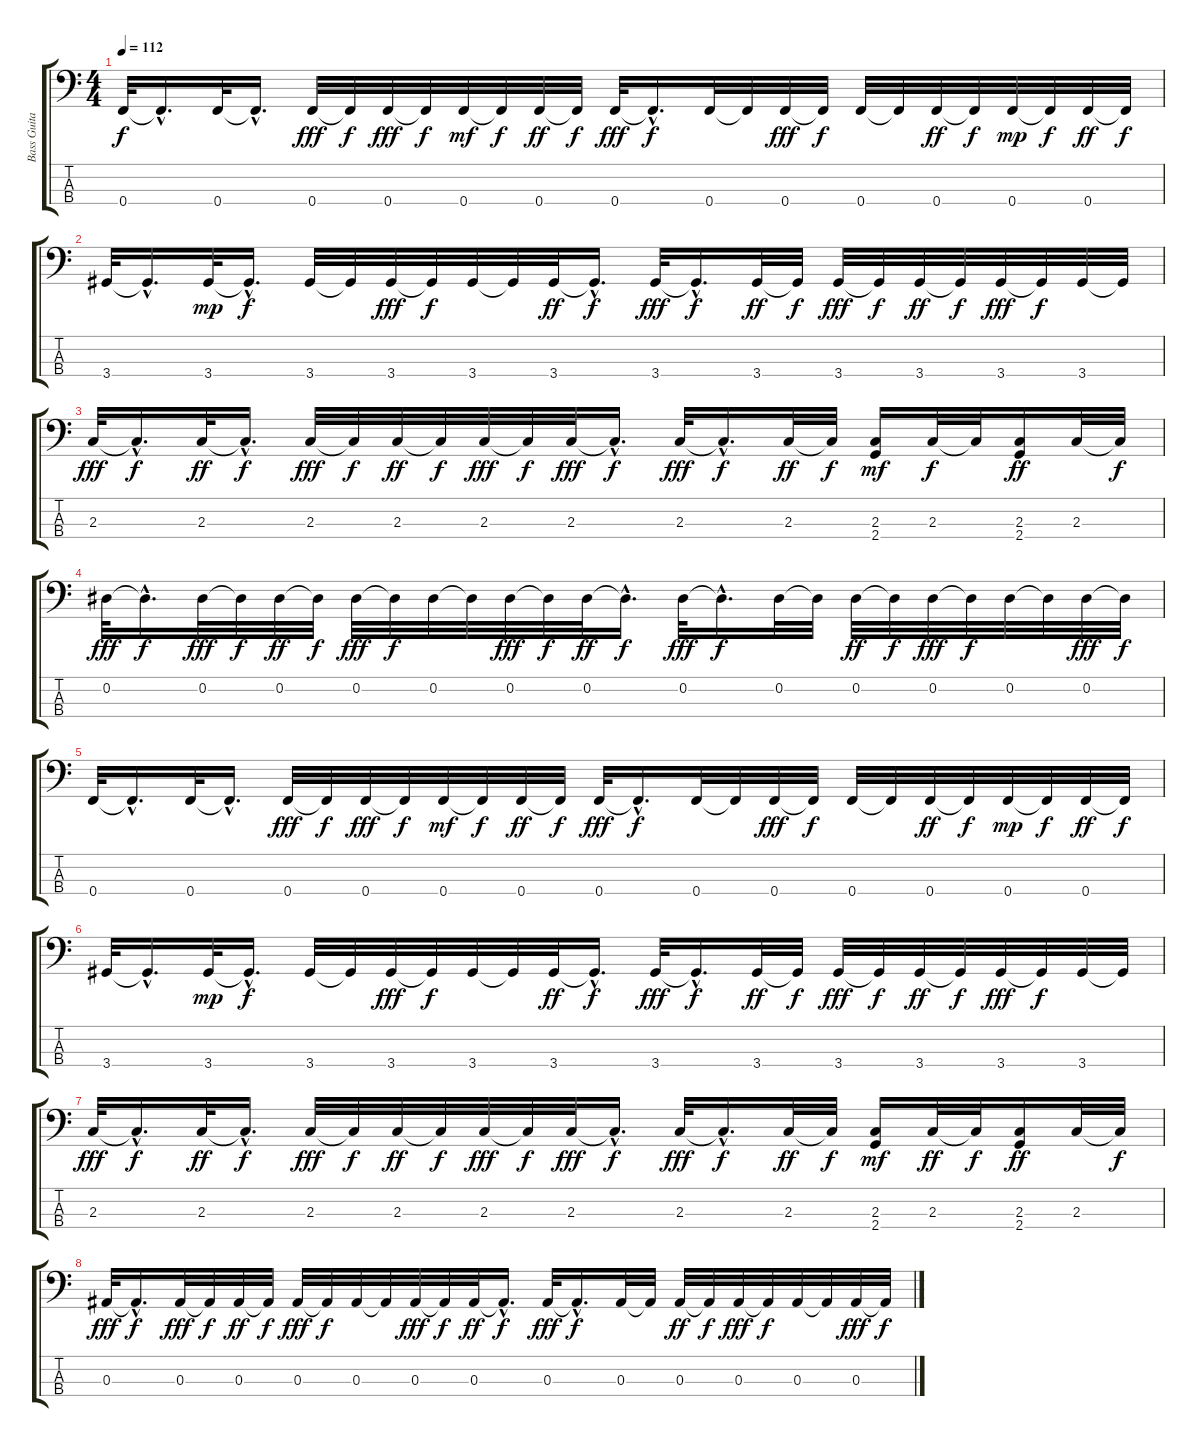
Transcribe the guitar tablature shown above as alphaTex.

\track ("Bass Guitar" "Bass Guita") {instrument electricbassfinger}
\staff {score tabs}
\tuning (Ab2 Eb2 Bb1 F1) {hide}
\ts (4 4)
\tempo 112
\clef f4
\ks c
0.4.32{dy f} 0.4{hac t}.16{d} 0.4.32 0.4{hac t}.16{d} 0.4.32{dy fff} 0.4{t}.32{dy f} 0.4.32{dy fff} 0.4{t}.32{dy f} 0.4.32{dy mf} 0.4{t}.32{dy f} 0.4.32{dy ff} 0.4{t}.32{dy f} 0.4.32{dy fff} 0.4{hac t}.16{d dy f} 0.4.32 0.4{t}.32 0.4.32{dy fff} 0.4{t}.32{dy f} 0.4.32 0.4{t}.32 0.4.32{dy ff} 0.4{t}.32{dy f} 0.4.32{dy mp} 0.4{t}.32{dy f} 0.4.32{dy ff} 0.4{t}.32{dy f} |
3.4.32 3.4{hac t}.16{d} 3.4.32{dy mp} 3.4{hac t}.16{d dy f} 3.4.32 3.4{t}.32 3.4.32{dy fff} 3.4{t}.32{dy f} 3.4.32 3.4{t}.32 3.4.32{dy ff} 3.4{hac t}.16{d dy f} 3.4.32{dy fff} 3.4{hac t}.16{d dy f} 3.4.32{dy ff} 3.4{t}.32{dy f} 3.4.32{dy fff} 3.4{t}.32{dy f} 3.4.32{dy ff} 3.4{t}.32{dy f} 3.4.32{dy fff} 3.4{t}.32{dy f} 3.4.32 3.4{t}.32 |
2.3.32{dy fff} 2.3{hac t}.16{d dy f} 2.3.32{dy ff} 2.3{hac t}.16{d dy f} 2.3.32{dy fff} 2.3{t}.32{dy f} 2.3.32{dy ff} 2.3{t}.32{dy f} 2.3.32{dy fff} 2.3{t}.32{dy f} 2.3.32{dy fff} 2.3{hac t}.16{d dy f} 2.3.32{dy fff} 2.3{hac t}.16{d dy f} 2.3.32{dy ff} 2.3{t}.32{dy f} (2.3 2.4).16{dy mf} 2.3.32{dy f} 2.3{t}.32 (2.3 2.4).16{dy ff} 2.3.32 2.3{t}.32{dy f} |
0.2.32{dy fff} 0.2{hac t}.16{d dy f} 0.2.32{dy fff} 0.2{t}.32{dy f} 0.2.32{dy ff} 0.2{t}.32{dy f} 0.2.32{dy fff} 0.2{t}.32{dy f} 0.2.32 0.2{t}.32 0.2.32{dy fff} 0.2{t}.32{dy f} 0.2.32{dy ff} 0.2{hac t}.16{d dy f} 0.2.32{dy fff} 0.2{hac t}.16{d dy f} 0.2.32 0.2{t}.32 0.2.32{dy ff} 0.2{t}.32{dy f} 0.2.32{dy fff} 0.2{t}.32{dy f} 0.2.32 0.2{t}.32 0.2.32{dy fff} 0.2{t}.32{dy f} |
0.4.32 0.4{hac t}.16{d} 0.4.32 0.4{hac t}.16{d} 0.4.32{dy fff} 0.4{t}.32{dy f} 0.4.32{dy fff} 0.4{t}.32{dy f} 0.4.32{dy mf} 0.4{t}.32{dy f} 0.4.32{dy ff} 0.4{t}.32{dy f} 0.4.32{dy fff} 0.4{hac t}.16{d dy f} 0.4.32 0.4{t}.32 0.4.32{dy fff} 0.4{t}.32{dy f} 0.4.32 0.4{t}.32 0.4.32{dy ff} 0.4{t}.32{dy f} 0.4.32{dy mp} 0.4{t}.32{dy f} 0.4.32{dy ff} 0.4{t}.32{dy f} |
3.4.32 3.4{hac t}.16{d} 3.4.32{dy mp} 3.4{hac t}.16{d dy f} 3.4.32 3.4{t}.32 3.4.32{dy fff} 3.4{t}.32{dy f} 3.4.32 3.4{t}.32 3.4.32{dy ff} 3.4{hac t}.16{d dy f} 3.4.32{dy fff} 3.4{hac t}.16{d dy f} 3.4.32{dy ff} 3.4{t}.32{dy f} 3.4.32{dy fff} 3.4{t}.32{dy f} 3.4.32{dy ff} 3.4{t}.32{dy f} 3.4.32{dy fff} 3.4{t}.32{dy f} 3.4.32 3.4{t}.32 |
2.3.32{dy fff} 2.3{hac t}.16{d dy f} 2.3.32{dy ff} 2.3{hac t}.16{d dy f} 2.3.32{dy fff} 2.3{t}.32{dy f} 2.3.32{dy ff} 2.3{t}.32{dy f} 2.3.32{dy fff} 2.3{t}.32{dy f} 2.3.32{dy fff} 2.3{hac t}.16{d dy f} 2.3.32{dy fff} 2.3{hac t}.16{d dy f} 2.3.32{dy ff} 2.3{t}.32{dy f} (2.3 2.4).16{dy mf} 2.3.32{dy ff} 2.3{t}.32{dy f} (2.3 2.4).16{dy ff} 2.3.32 2.3{t}.32{dy f} |
0.3.32{dy fff} 0.3{hac t}.16{d dy f} 0.3.32{dy fff} 0.3{t}.32{dy f} 0.3.32{dy ff} 0.3{t}.32{dy f} 0.3.32{dy fff} 0.3{t}.32{dy f} 0.3.32 0.3{t}.32 0.3.32{dy fff} 0.3{t}.32{dy f} 0.3.32{dy ff} 0.3{hac t}.16{d dy f} 0.3.32{dy fff} 0.3{hac t}.16{d dy f} 0.3.32 0.3{t}.32 0.3.32{dy ff} 0.3{t}.32{dy f} 0.3.32{dy fff} 0.3{t}.32{dy f} 0.3.32 0.3{t}.32 0.3.32{dy fff} 0.3{t}.32{dy f}
